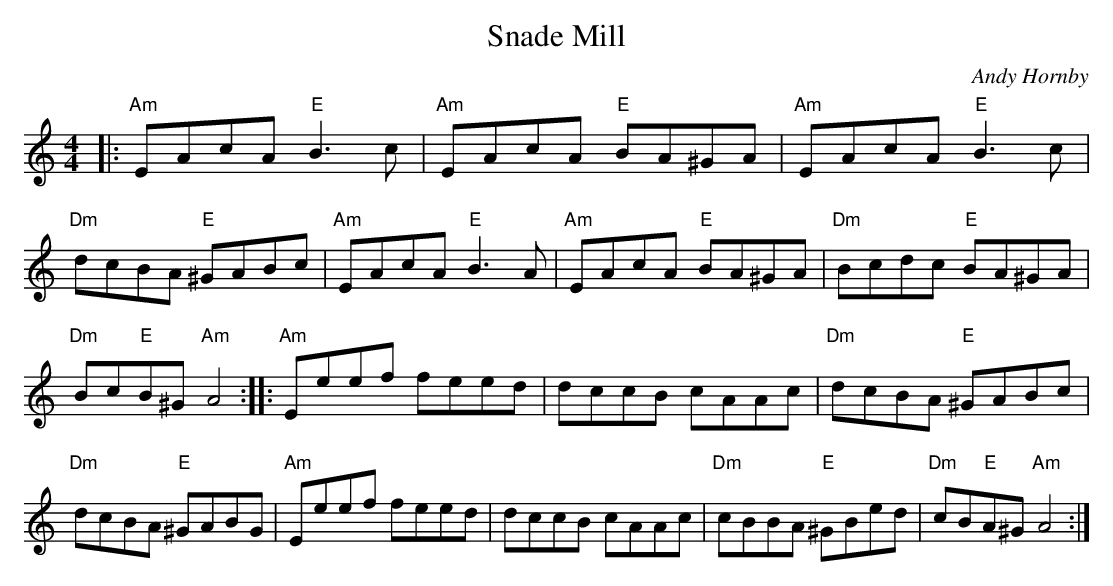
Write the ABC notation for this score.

X:1
T:Snade Mill
C:Andy Hornby
M:4/4
E:9
K:C
|:"Am"EAcA "E"B3 c|"Am"EAcA "E"BA^GA|"Am"EAcA "E"B3 c|"Dm"dcBA "E"^GABc|\
"Am"EAcA "E"B3 A|"Am"EAcA "E"BA^GA|"Dm"Bcdc "E"BA^GA|"Dm"Bc"E"B^G "Am"A4::\
"Am"Eeef feed|dccB cAAc|"Dm"dcBA "E"^GABc|"Dm"dcBA "E"^GABG|\
"Am"Eeef feed|dccB cAAc|"Dm"cBBA "E"^GBed|"Dm"cB"E"A^G "Am"A4:|**
